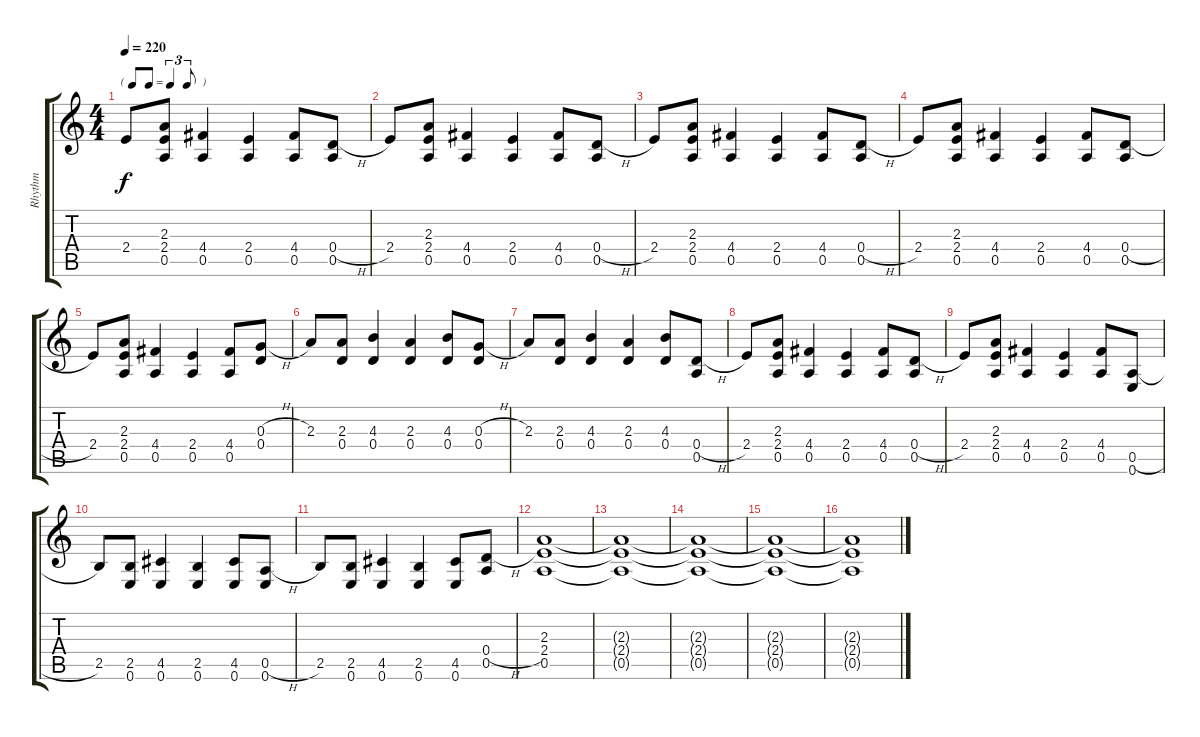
\track ("Rhythm" "Rhythm") {instrument overdrivenguitar}
\staff {score tabs}
\tuning (E4 B3 G3 D3 A2 E2) {hide}
\ts (4 4)
\tf triplet8th
\tempo 220
\clef g2
\ks c
2.4.8{dy f} (2.3 2.4 0.5).8 (4.4 0.5).4 (2.4 0.5).4 (4.4 0.5).8 (0.4{h} 0.5).8 |
2.4.8 (2.3 2.4 0.5).8 (4.4 0.5).4 (2.4 0.5).4 (4.4 0.5).8 (0.4{h} 0.5).8 |
2.4.8 (2.3 2.4 0.5).8 (4.4 0.5).4 (2.4 0.5).4 (4.4 0.5).8 (0.4{h} 0.5).8 |
2.4.8 (2.3 2.4 0.5).8 (4.4 0.5).4 (2.4 0.5).4 (4.4 0.5).8 (0.4{h} 0.5).8 |
2.4.8 (2.3 2.4 0.5).8 (4.4 0.5).4 (2.4 0.5).4 (4.4 0.5).8 (0.3{h} 0.4).8 |
2.3.8 (2.3 0.4).8 (4.3 0.4).4 (2.3 0.4).4 (4.3 0.4).8 (0.3{h} 0.4).8 |
2.3.8 (2.3 0.4).8 (4.3 0.4).4 (2.3 0.4).4 (4.3 0.4).8 (0.4{h} 0.5).8 |
2.4.8 (2.3 2.4 0.5).8 (4.4 0.5).4 (2.4 0.5).4 (4.4 0.5).8 (0.4{h} 0.5).8 |
2.4.8 (2.3 2.4 0.5).8 (4.4 0.5).4 (2.4 0.5).4 (4.4 0.5).8 (0.5{h} 0.6).8 |
2.5.8 (2.5 0.6).8 (4.5 0.6).4 (2.5 0.6).4 (4.5 0.6).8 (0.5{h} 0.6).8 |
2.5.8 (2.5 0.6).8 (4.5 0.6).4 (2.5 0.6).4 (4.5 0.6).8 (0.4{h} 0.5).8 |
(2.3 2.4 0.5).1 |
(2.3{t} 2.4{t} 0.5{t}).1 |
(2.3{t} 2.4{t} 0.5{t}).1 |
(2.3{t} 2.4{t} 0.5{t}).1 |
(2.3{t} 2.4{t} 0.5{t}).1
